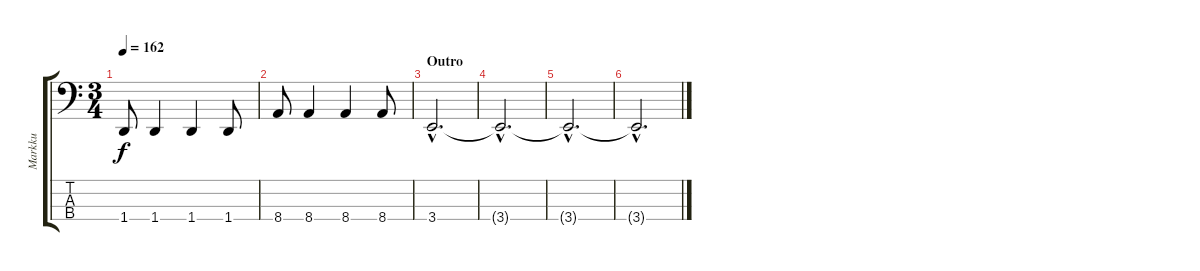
\track ("Markku" "Markku") {instrument electricbasspick}
\staff {score tabs}
\tuning (Gb2 Db2 Ab1 Db1) {hide}
\ts (3 4)
\tempo 162
\clef f4
\ks c
1.4.8{dy f} 1.4.4 1.4.4 1.4.8 |
8.4.8 8.4.4 8.4.4 8.4.8 |
\section ("" "Outro")
3.4{hac}.2{d volume 0} |
3.4{hac t}.2{d} |
3.4{hac t}.2{d} |
3.4{hac t}.2{d}
